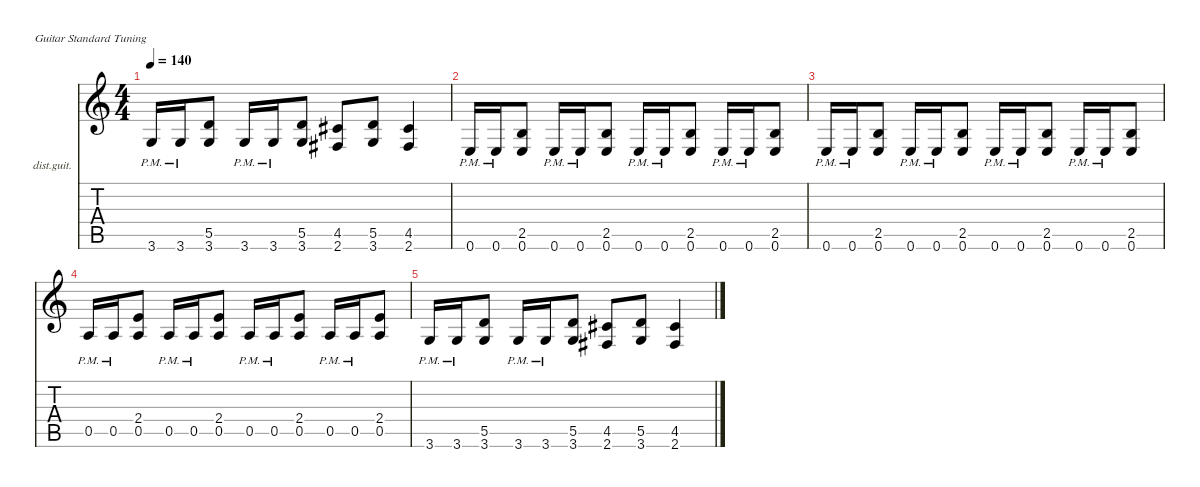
\defaultSystemsLayout 4
\hideDynamics
\bracketExtendMode nobrackets
\firstSystemTrackNameOrientation horizontal
\otherSystemsTrackNameOrientation horizontal
\track ("Rythm Guitar" "dist.guit.") {instrument distortionguitar}
\staff {score tabs}
\tuning (E4 B3 G3 D3 A2 E2)
\ts (4 4)
\tempo 140
\clef g2
\ks c
3.6{pm}.16{dy mf} 3.6{pm}.16 (3.6 5.5).8 3.6{pm}.16 3.6{pm}.16 (3.6 5.5).8 (2.6{acc #} 4.5{acc #}).8 (3.6 5.5).8 (2.6{acc #} 4.5{acc #}).4 |
0.6{pm}.16 0.6{pm}.16 (0.6 2.5).8 0.6{pm}.16 0.6{pm}.16 (0.6 2.5).8 0.6{pm}.16 0.6{pm}.16 (0.6 2.5).8 0.6{pm}.16 0.6{pm}.16 (0.6 2.5).8 |
0.6{pm}.16 0.6{pm}.16 (0.6 2.5).8 0.6{pm}.16 0.6{pm}.16 (0.6 2.5).8 0.6{pm}.16 0.6{pm}.16 (0.6 2.5).8 0.6{pm}.16 0.6{pm}.16 (0.6 2.5).8 |
0.5{pm}.16 0.5{pm}.16 (0.5 2.4).8 0.5{pm}.16 0.5{pm}.16 (0.5 2.4).8 0.5{pm}.16 0.5{pm}.16 (0.5 2.4).8 0.5{pm}.16 0.5{pm}.16 (0.5 2.4).8 |
3.6{pm}.16 3.6{pm}.16 (3.6 5.5).8 3.6{pm}.16 3.6{pm}.16 (3.6 5.5).8 (2.6{acc #} 4.5{acc #}).8 (3.6 5.5).8 (2.6{acc #} 4.5{acc #}).4
